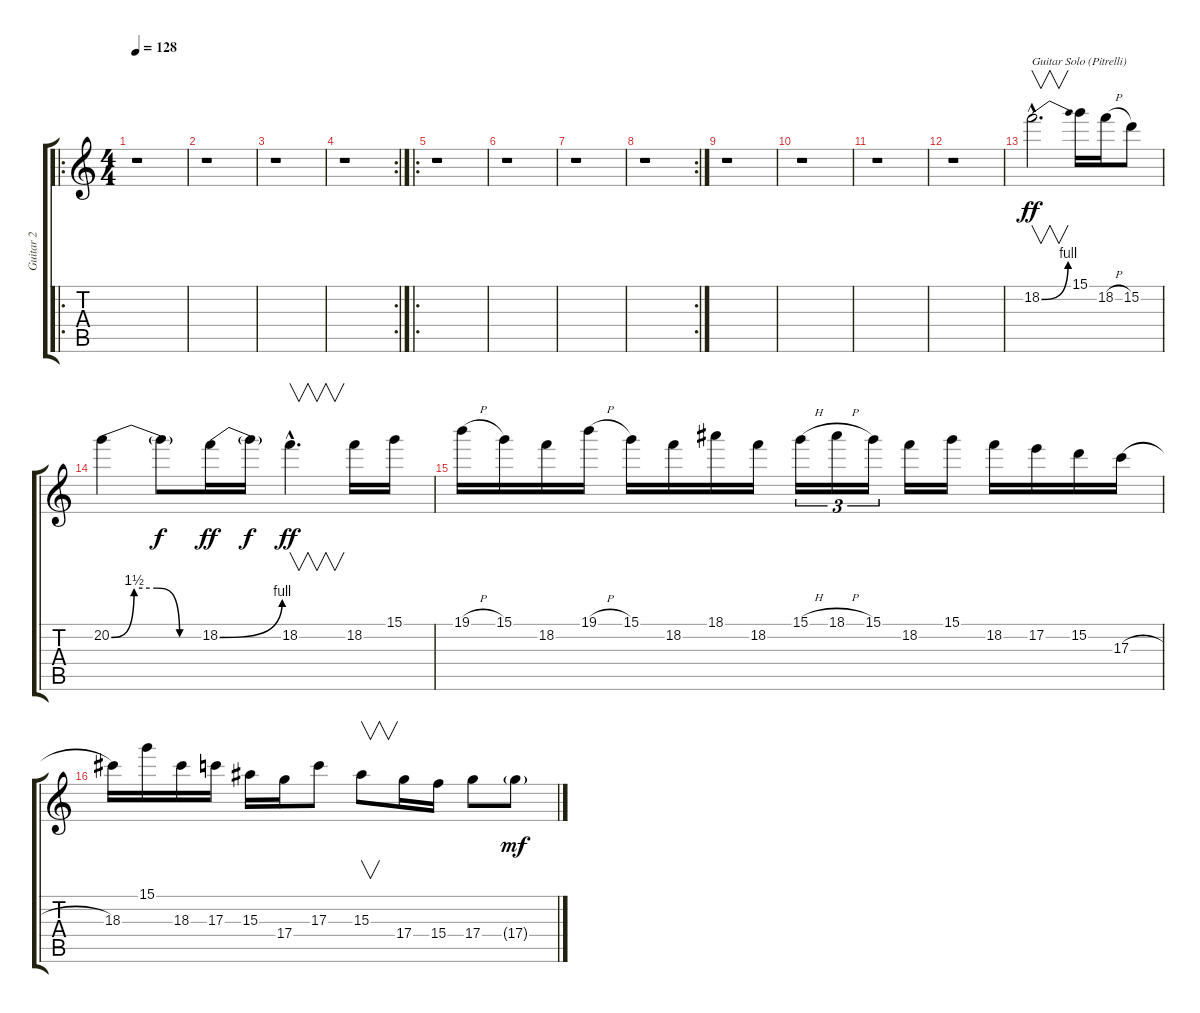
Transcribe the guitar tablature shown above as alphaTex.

\track ("Guitar 2" "Guitar 2") {instrument distortionguitar}
\staff {score tabs}
\tuning (E4 B3 G3 D3 A2 E2) {hide}
\ro
\ts (4 4)
\tempo 128
\clef g2
\ks c
r.1{dy ff instrument distortionguitar} |
r.1 |
r.1 |
\rc 2
r.1 |
\ro
r.1 |
r.1 |
r.1 |
\rc 2
r.1 |
r.1 |
r.1 |
r.1 |
r.1 |
18.2{be (bend 0 0 60 4) hac}.2{v d txt "Guitar Solo (Pitrelli)"} 15.1.16 18.2{h}.16 15.2.8 |
20.2{be (custom 0 0 15 6 30 6 45 0 60 0)}.4 20.2{t}.8{dy f} 18.2{be (bend 0 0 60 4)}.16{dy ff} 18.2{t}.16{dy f} 18.2{hac}.4{v d dy ff} 18.2.16 15.1.16 |
19.1{h}.16 15.1.16 18.2.16 19.1{h}.16 15.1.16 18.2.16 18.1.16 18.2.16 15.1{h}.16{tu (3 2)} 18.1{h}.16{tu (3 2)} 15.1.16{tu (3 2)} 18.2.16 15.1.16 18.2.16 17.2.16 15.2.16 17.3{h}.16 |
18.3.16 15.1.16 18.3.16 17.3.16 15.3.16 17.4.16 17.3.8 15.3.8{v} 17.4.16 15.4.16 17.4.8 17.4{g}.8{dy mf}
